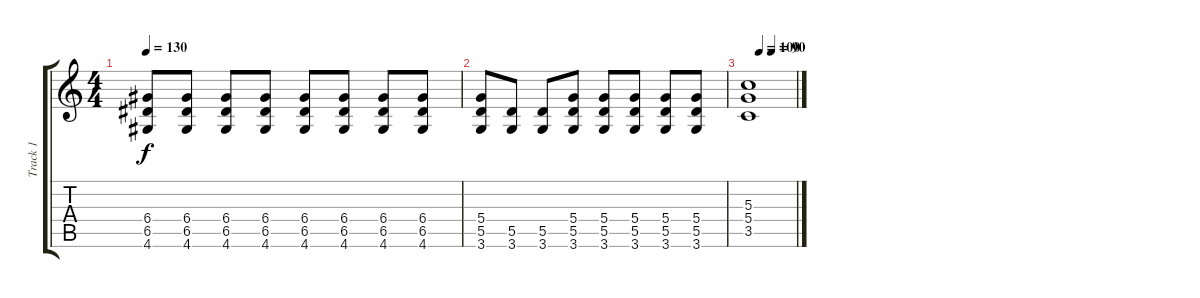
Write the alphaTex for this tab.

\track ("Track 1" "Track 1") {instrument distortionguitar}
\staff {score tabs}
\tuning (E4 B3 G3 D3 A2 E2) {hide}
\ts (4 4)
\tempo 130
\clef g2
\ks c
(6.4 6.5 4.6).8{dy f} (6.4 6.5 4.6).8 (6.4 6.5 4.6).8 (6.4 6.5 4.6).8 (6.4 6.5 4.6).8 (6.4 6.5 4.6).8 (6.4 6.5 4.6).8 (6.4 6.5 4.6).8 |
(5.4 5.5 3.6).8 (5.5 3.6).8 (5.5 3.6).8 (5.4 5.5 3.6).8 (5.4 5.5 3.6).8 (5.4 5.5 3.6).8 (5.4 5.5 3.6).8 (5.4 5.5 3.6).8 |
\tempo (100 0.25)
\tempo (90 0.5)
(5.3 5.4 3.5).1
